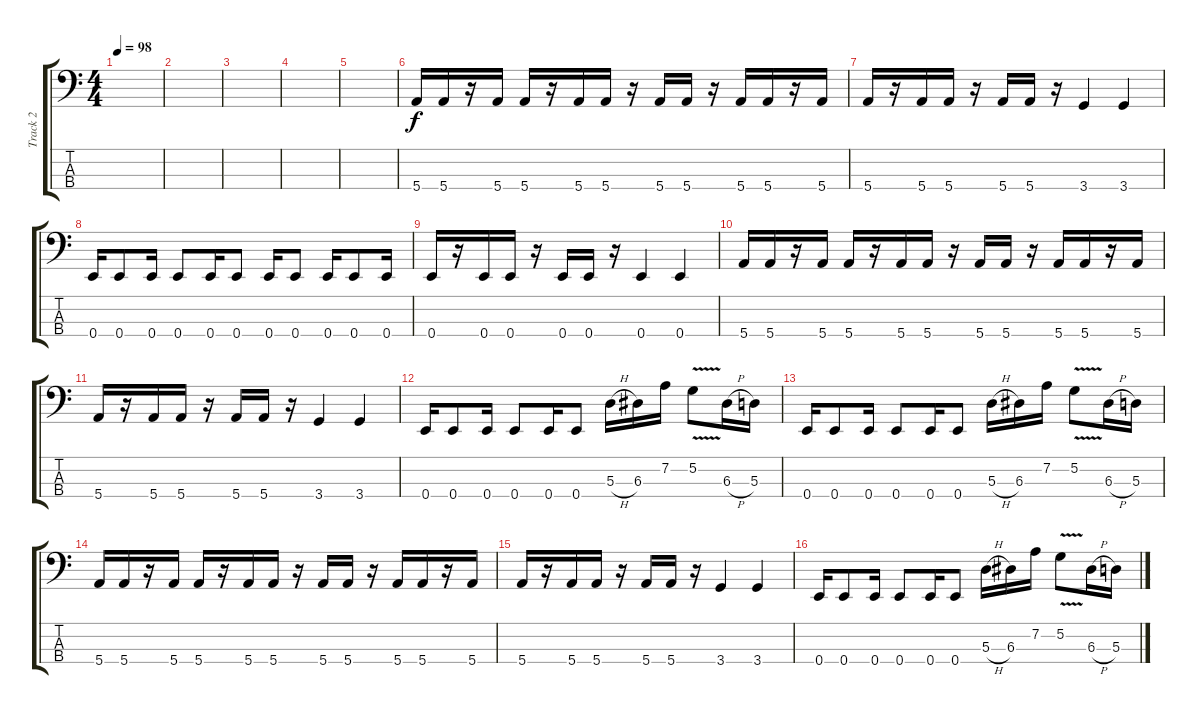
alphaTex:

\track ("Track 2" "Track 2") {instrument electricbassfinger}
\staff {score tabs}
\tuning (G2 D2 A1 E1) {hide}
\ts (4 4)
\tempo 98
\clef f4
\ks c
|
|
|
|
|
5.4.16 5.4.16 r.16 5.4.16 5.4.16 r.16 5.4.16 5.4.16 r.16 5.4.16 5.4.16 r.16 5.4.16 5.4.16 r.16 5.4.16 |
5.4.16 r.16 5.4.16 5.4.16 r.16 5.4.16 5.4.16 r.16 3.4.4 3.4.4 |
0.4.16 0.4.8 0.4.16 0.4.8 0.4.16 0.4.8 0.4.16 0.4.8 0.4.16 0.4.8 0.4.16 |
0.4.16 r.16 0.4.16 0.4.16 r.16 0.4.16 0.4.16 r.16 0.4.4 0.4.4 |
5.4.16 5.4.16 r.16 5.4.16 5.4.16 r.16 5.4.16 5.4.16 r.16 5.4.16 5.4.16 r.16 5.4.16 5.4.16 r.16 5.4.16 |
5.4.16 r.16 5.4.16 5.4.16 r.16 5.4.16 5.4.16 r.16 3.4.4 3.4.4 |
0.4.16 0.4.8 0.4.16 0.4.8 0.4.16 0.4.8 5.3{h}.16 6.3.16 7.2.16 5.2{v}.8 6.3{h}.16 5.3.16 |
0.4.16 0.4.8 0.4.16 0.4.8 0.4.16 0.4.8 5.3{h}.16 6.3.16 7.2.16 5.2{v}.8 6.3{h}.16 5.3.16 |
5.4.16 5.4.16 r.16 5.4.16 5.4.16 r.16 5.4.16 5.4.16 r.16 5.4.16 5.4.16 r.16 5.4.16 5.4.16 r.16 5.4.16 |
5.4.16 r.16 5.4.16 5.4.16 r.16 5.4.16 5.4.16 r.16 3.4.4 3.4.4 |
0.4.16 0.4.8 0.4.16 0.4.8 0.4.16 0.4.8 5.3{h}.16 6.3.16 7.2.16 5.2{v}.8 6.3{h}.16 5.3.16
